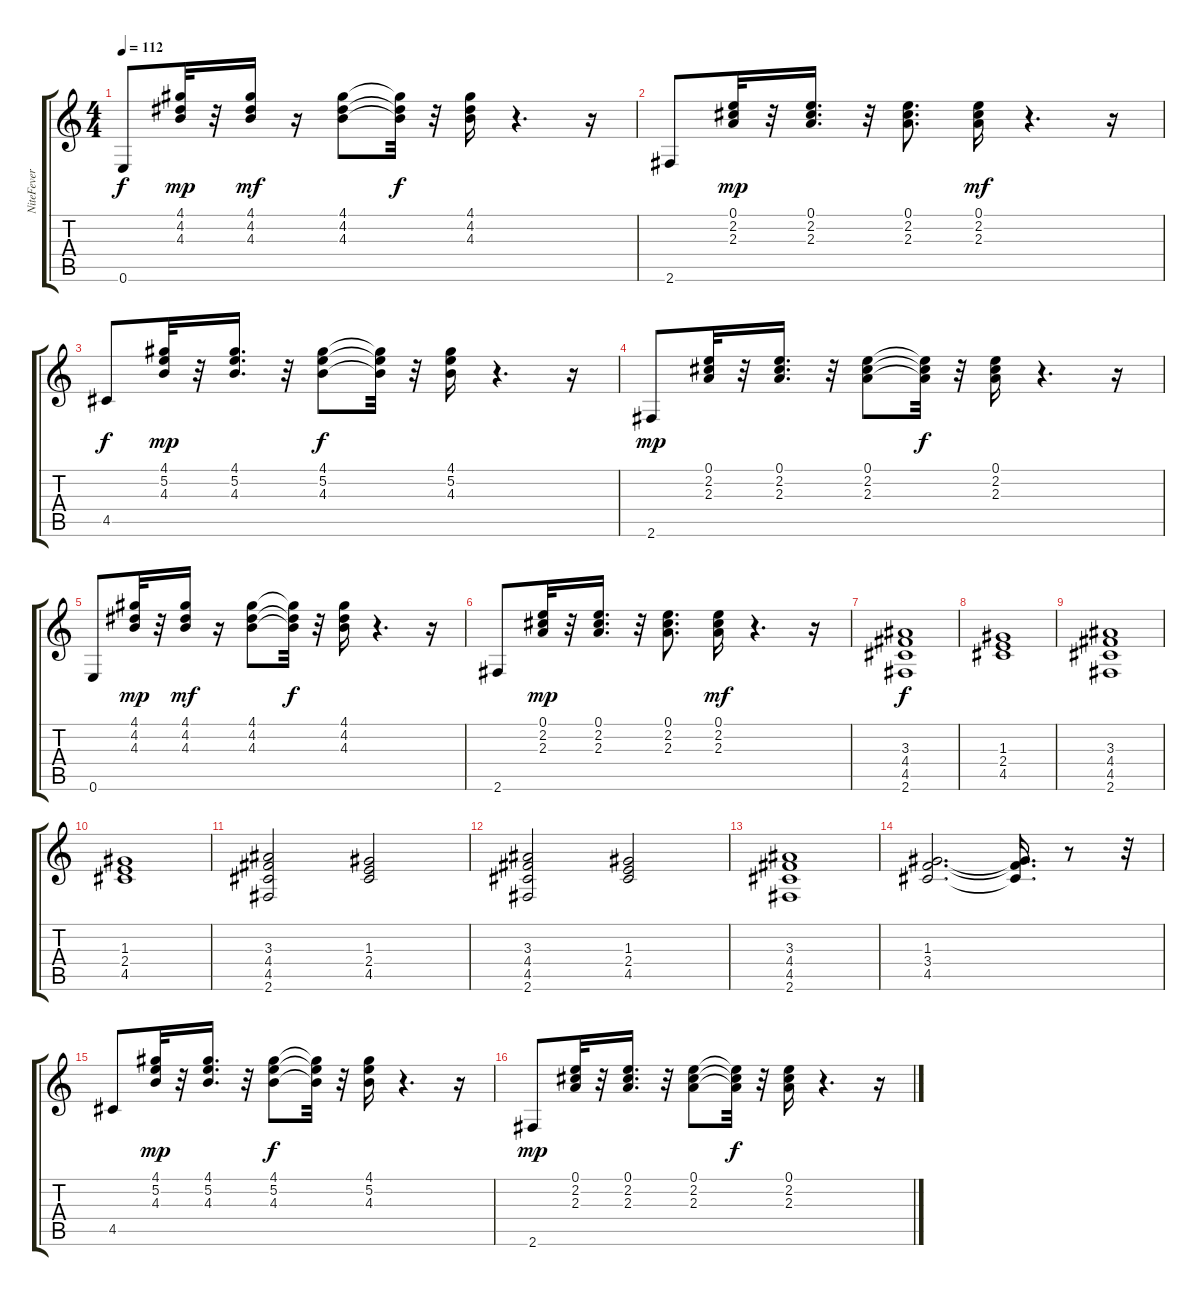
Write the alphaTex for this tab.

\track ("NiteFever           " "NiteFever ") {solo instrument electricguitarmuted}
\staff {score tabs}
\tuning (E4 B3 G3 D3 A2 E2) {hide}
\ts (4 4)
\tempo 112
\clef g2
\ks c
0.6.8{dy f} (4.1 4.2 4.3).32{dy mp} r.32 (4.1 4.2 4.3).16{dy mf} r.16 (4.1 4.2 4.3).8 (4.1{t} 4.2{t} 4.3{t}).32{dy f} r.32 (4.1 4.2 4.3).16 r.4{d} r.16 |
2.6.8 (0.1 2.2 2.3).32{dy mp} r.32 (0.1 2.2 2.3).16{d} r.32 (0.1 2.2 2.3).8{d} (0.1 2.2 2.3).16{dy mf} r.4{d} r.16 |
4.5.8{dy f} (4.1 5.2 4.3).32{dy mp} r.32 (4.1 5.2 4.3).16{d} r.32 (4.1 5.2 4.3).8{dy f} (4.1{t} 5.2{t} 4.3{t}).32 r.32 (4.1 5.2 4.3).16 r.4{d} r.16 |
2.6.8{dy mp} (0.1 2.2 2.3).32 r.32 (0.1 2.2 2.3).16{d} r.32 (0.1 2.2 2.3).8 (0.1{t} 2.2{t} 2.3{t}).32{dy f} r.32 (0.1 2.2 2.3).16 r.4{d} r.16 |
0.6.8 (4.1 4.2 4.3).32{dy mp} r.32 (4.1 4.2 4.3).16{dy mf} r.16 (4.1 4.2 4.3).8 (4.1{t} 4.2{t} 4.3{t}).32{dy f} r.32 (4.1 4.2 4.3).16 r.4{d} r.16 |
2.6.8 (0.1 2.2 2.3).32{dy mp} r.32 (0.1 2.2 2.3).16{d} r.32 (0.1 2.2 2.3).8{d} (0.1 2.2 2.3).16{dy mf} r.4{d} r.16 |
(3.3 4.4 4.5 2.6).1{dy f} |
(1.3 2.4 4.5).1 |
(3.3 4.4 4.5 2.6).1 |
(1.3 2.4 4.5).1 |
(3.3 4.4 4.5 2.6).2 (1.3 2.4 4.5).2 |
(3.3 4.4 4.5 2.6).2 (1.3 2.4 4.5).2 |
(3.3 4.4 4.5 2.6).1 |
(1.3 3.4 4.5).2{d} (1.3{t} 3.4{t} 4.5{t}).16{d} r.8 r.32 |
4.5.8 (4.1 5.2 4.3).32{dy mp} r.32 (4.1 5.2 4.3).16{d} r.32 (4.1 5.2 4.3).8{dy f} (4.1{t} 5.2{t} 4.3{t}).32 r.32 (4.1 5.2 4.3).16 r.4{d} r.16 |
2.6.8{dy mp} (0.1 2.2 2.3).32 r.32 (0.1 2.2 2.3).16{d} r.32 (0.1 2.2 2.3).8 (0.1{t} 2.2{t} 2.3{t}).32{dy f} r.32 (0.1 2.2 2.3).16 r.4{d} r.16
